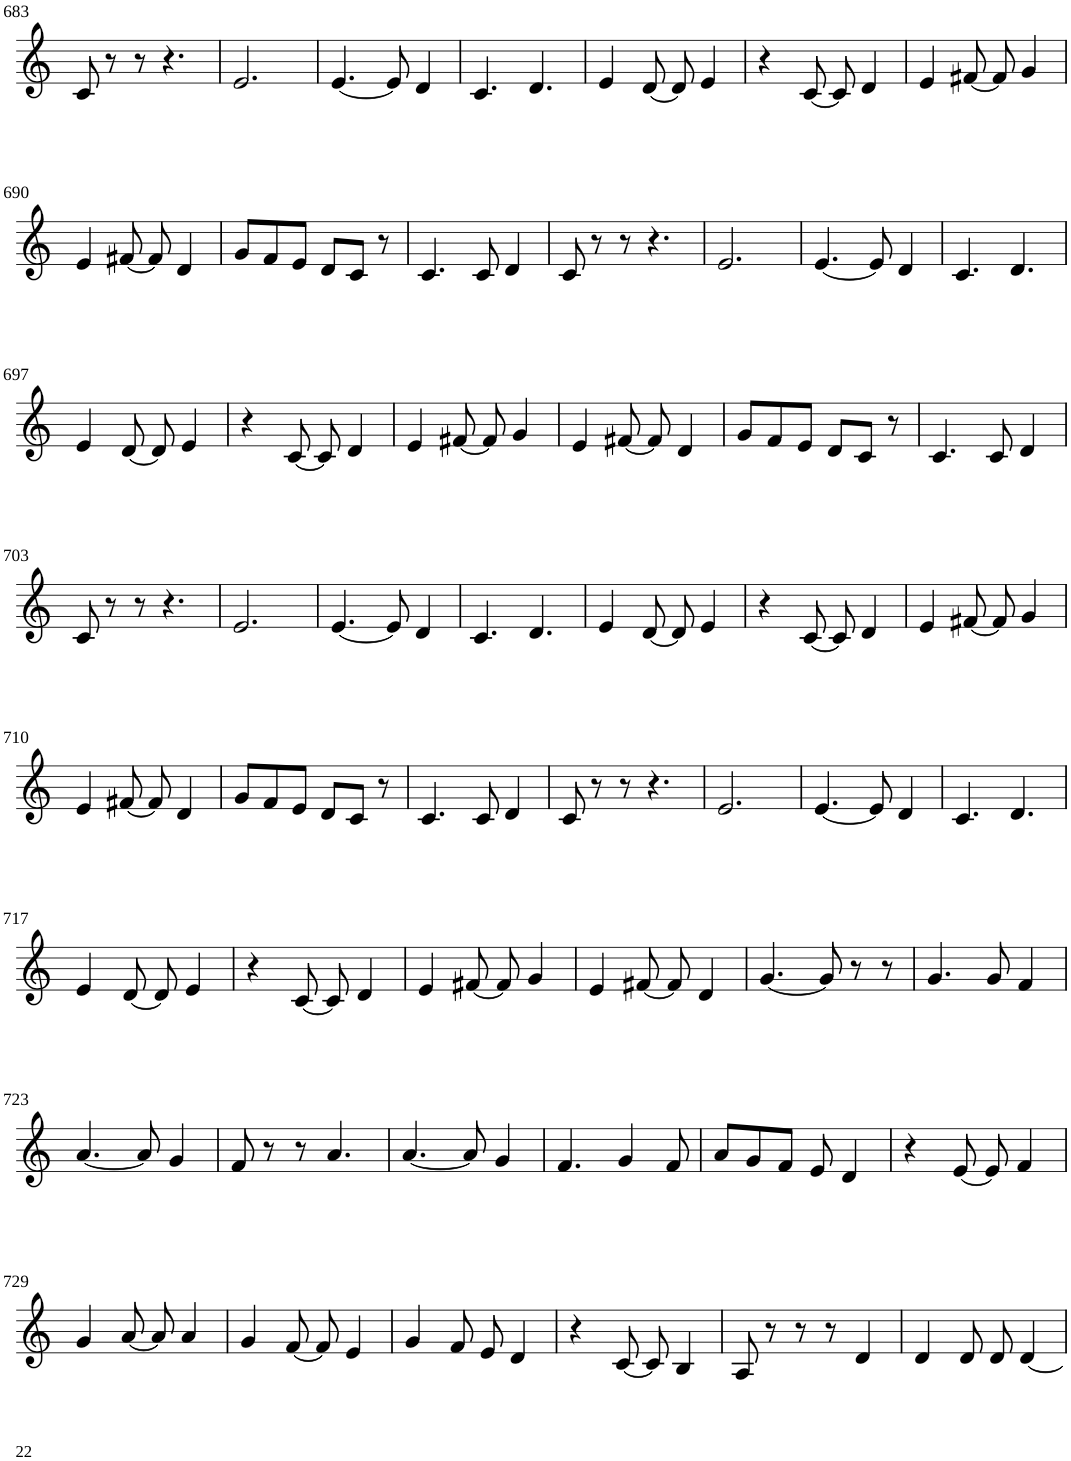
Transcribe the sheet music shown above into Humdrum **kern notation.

**kern
*part1
*staff1
*I"Violin
!!LO:PB:g=z
*clefG2
*k[]
*M6/8
=683
8c/
8r
8r
4.r
=684
2.e/
=685
[4.e/
8e/]
4d/
=686
4.c/
4.d/
=687
4e/
[8d/
8d/]
4e/
=688
4r
[8c/
8c/]
4d/
=689
4e/
[8f#X/
8f#/]
4g/
!!LO:LB:g=z
=690
4e/
[8f#X/
8f#/]
4d/
=691
8g/L
8f/
8e/J
8d/L
8c/J
8r
=692
4.c/
8c/
4d/
=693
8c/
8r
8r
4.r
=694
2.e/
=695
[4.e/
8e/]
4d/
=696
4.c/
4.d/
!!LO:LB:g=z
=697
4e/
[8d/
8d/]
4e/
=698
4r
[8c/
8c/]
4d/
=699
4e/
[8f#X/
8f#/]
4g/
=700
4e/
[8f#X/
8f#/]
4d/
=701
8g/L
8f/
8e/J
8d/L
8c/J
8r
=702
4.c/
8c/
4d/
!!LO:LB:g=z
=703
8c/
8r
8r
4.r
=704
2.e/
=705
[4.e/
8e/]
4d/
=706
4.c/
4.d/
=707
4e/
[8d/
8d/]
4e/
=708
4r
[8c/
8c/]
4d/
=709
4e/
[8f#X/
8f#/]
4g/
!!LO:LB:g=z
=710
4e/
[8f#X/
8f#/]
4d/
=711
8g/L
8f/
8e/J
8d/L
8c/J
8r
=712
4.c/
8c/
4d/
=713
8c/
8r
8r
4.r
=714
2.e/
=715
[4.e/
8e/]
4d/
=716
4.c/
4.d/
!!LO:LB:g=z
=717
4e/
[8d/
8d/]
4e/
=718
4r
[8c/
8c/]
4d/
=719
4e/
[8f#X/
8f#/]
4g/
=720
4e/
[8f#X/
8f#/]
4d/
=721
[4.g/
8g/]
8r
8r
=722
4.g/
8g/
4f/
!!LO:LB:g=z
=723
[4.a/
8a/]
4g/
=724
8f/
8r
8r
4.a/
=725
[4.a/
8a/]
4g/
=726
4.f/
4g/
8f/
=727
8a/L
8g/
8f/J
8e/
4d/
=728
4r
[8e/
8e/]
4f/
!!LO:LB:g=z
=729
4g/
[8a/
8a/]
4a/
=730
4g/
[8f/
8f/]
4e/
=731
4g/
8f/
8e/
4d/
=732
4r
[8c/
8c/]
4B/
=733
8A/
8r
8r
8r
4d/
=734
4d/
8d/
8d/
[4d/
=
*-
